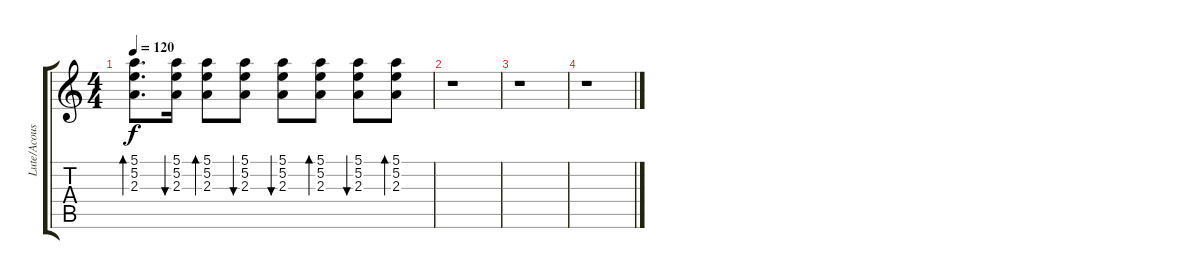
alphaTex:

\track ("Lute/Acoustic Guitar" "Lute/Acous") {instrument acousticguitarsteel}
\staff {score tabs}
\tuning (E4 B3 G3 D3 A2 E2) {hide}
\ts (4 4)
\tempo 120
\clef g2
\ks c
(5.1 5.2 2.3).8{d bd 120 dy f} (5.1 5.2 2.3).16{bu 120} (5.1 5.2 2.3).8{bd 120} (5.1 5.2 2.3).8{bu 120} (5.1 5.2 2.3).8{bu 120} (5.1 5.2 2.3).8{bd 120} (5.1 5.2 2.3).8{bu 120} (5.1 5.2 2.3).8{bd 120} |
r.1 |
r.1 |
r.1
